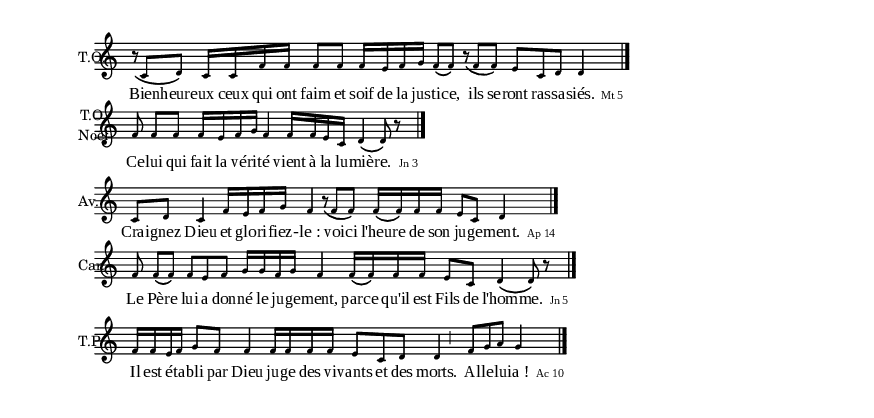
\version "2.14.0"
\include "definitions.ly"

%\markup {  \hspace #-10 \fill-line { "Psalm 7" "Mode 3" \null \null }   }
\noPageBreak


\relative d' { 
	\new Staff {
		\cadenzaOn
		\set Staff.instrumentName = \markup{ \center-column { T.O. } }
		\times 2/3 { r8_\( c[ d]\) }
		c16[ c f f]
		f8[ f]
		f16[ e f g]
		f8[\( f\)] \pespace
		\times 2/3 { r8_\( f[ f]\) }
		\times 2/3 { e8[ c d] } d4
		
		\endBar
	}

	\addlyrics {
		Bien -- heure -- ux ceux qui ont faim et soif de la jus -- ti -- ce, ils se -- ront ras -- sa -- siés.
		\markup { \citation #"Mt 5" } }

}
\relative d' { 
	\new Staff {
		\cadenzaOn
		\set Staff.instrumentName = \markup{ \center-column { T.O. Noël } }
		f8
		f8[ f]
		f16[ e f g] f4
		f16[ f e c]
		d4\( d8\) r8
		
		
		
		\endBar
	}

	\addlyrics {
		Ce -- lui qui fait la vé -- rit -- é vient à la lu -- miè -- re. 
		\markup { \citation #"Jn 3" } }
}
\relative d' { 
	\new Staff {
		\cadenzaOn
		\set Staff.instrumentName = \markup{ \center-column { Av. } }
		c8[ d] c4
		f16[ e f g] f4 \pespace
		\times 2/3 { r8_\( f[ f]\) }
		f16[\( f\) f f]
		e8[ c] d4
		
		
		
		\endBar
	}

	\addlyrics {
		Crai -- gnez Dieu et glo -- ri -- fiez- -- "le :" voi -- ci l'heu -- re de son ju -- ge -- ment.
		\markup { \citation #"Ap 14" } }
	
}
\relative d' { 
	\new Staff {
		\cadenzaOn
		\set Staff.instrumentName = \markup{ \center-column { Car. } }
		f8
		f8[\( f\)]
		\times 2/3 { f8[ e f] }
		g16[ g f g] f4
		f16[\( f\) f f]
		e8[ c] d4\( d8\) r8
		
		
		\endBar
	}

	\addlyrics {
		Le Pè -- re lui a don -- né le ju -- ge -- ment, par -- ce qu'il est Fils de l'hom -- me.
		\markup { \citation #"Jn 5" } }
}



\relative d' { 
	\new Staff {
		\cadenzaOn
		\set Staff.instrumentName = \markup{ \center-column { T.P. } }
		f16[ f e f]
		g8[ f] f4
		f16[ f f f]
		\times 2/3 { e8[ c d] } d4 \cesure\pespace
		\times 2/3 {f8[ g a]} g4 
		
		
		
		
		\endBar
	}

	\addlyrics {
		Il est é -- ta -- bli par Dieu ju -- ge des vi -- vants et des morts. " Al" -- le -- lu -- "ia !"
		\markup { \citation #"Ac 10" } }
	
	
}


